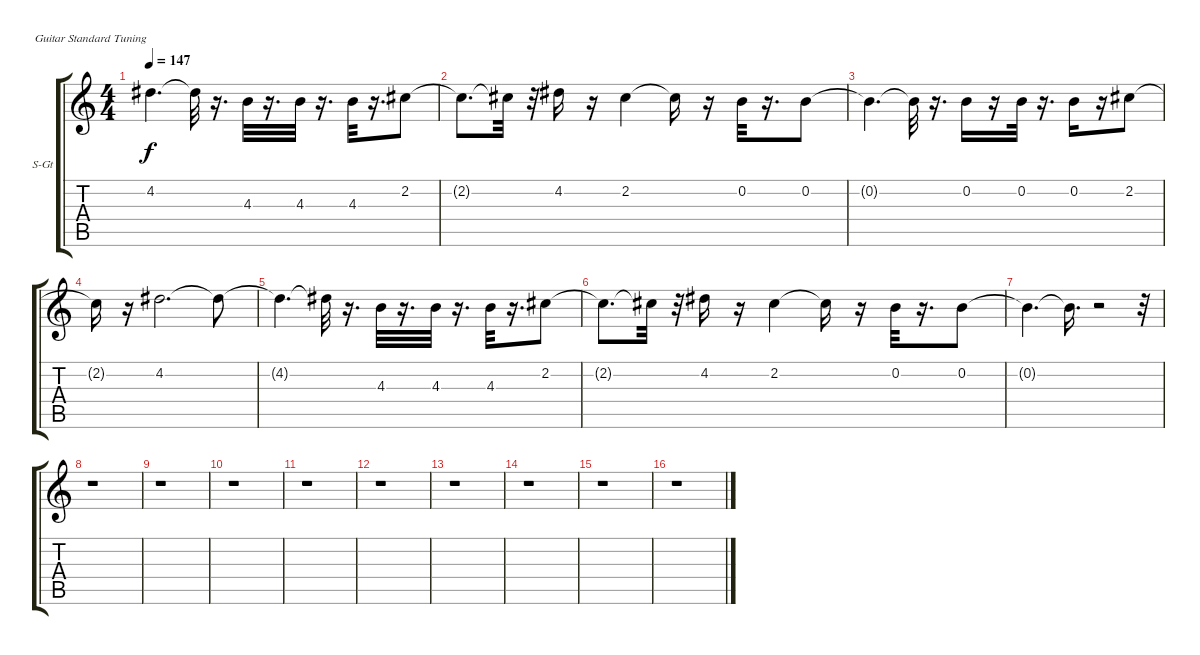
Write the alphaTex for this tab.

\bracketExtendMode groupsimilarinstruments
\firstSystemTrackNameOrientation horizontal
\otherSystemsTrackNameOrientation horizontal
\track ("Keyboard 2" "S-Gt") {instrument synthbrass1}
\staff {score tabs}
\tuning (E4 B3 G3 D3 A2 E2)
\displaytranspose 12
\ts (4 4)
\tempo 147
\clef g2
\ks c
4.2{t}.4{d dy f} 4.2{t}.32 r.16{d} 4.3.32 r.16{d} 4.3.32 r.16{d} 4.3.32 r.16{d} 2.2.8 |
2.2{t}.8{d} 2.2{t}.32 r.32 4.2.16 r.16 2.2.4 2.2{t}.16 r.16 0.2.32 r.16{d} 0.2.8 |
0.2{t}.4{d} 0.2{t}.32 r.16{d} 0.2.16 r.16 0.2.32 r.16{d} 0.2.16 r.16 2.2.8 |
2.2{t}.16 r.16 4.2.2{d} 4.2{t}.8 |
4.2{t}.4{d} 4.2{t}.32 r.16{d} 4.3.32 r.16{d} 4.3.32 r.16{d} 4.3.32 r.16{d} 2.2.8 |
2.2{t}.8{d} 2.2{t}.32 r.32 4.2.16 r.16 2.2.4 2.2{t}.16 r.16 0.2.32 r.16{d} 0.2.8 |
0.2{t}.4{d} 0.2{t}.16{d} r.2 r.32 |
r.1 |
r.1 |
r.1 |
r.1 |
r.1 |
r.1 |
r.1 |
r.1 |
r.1
